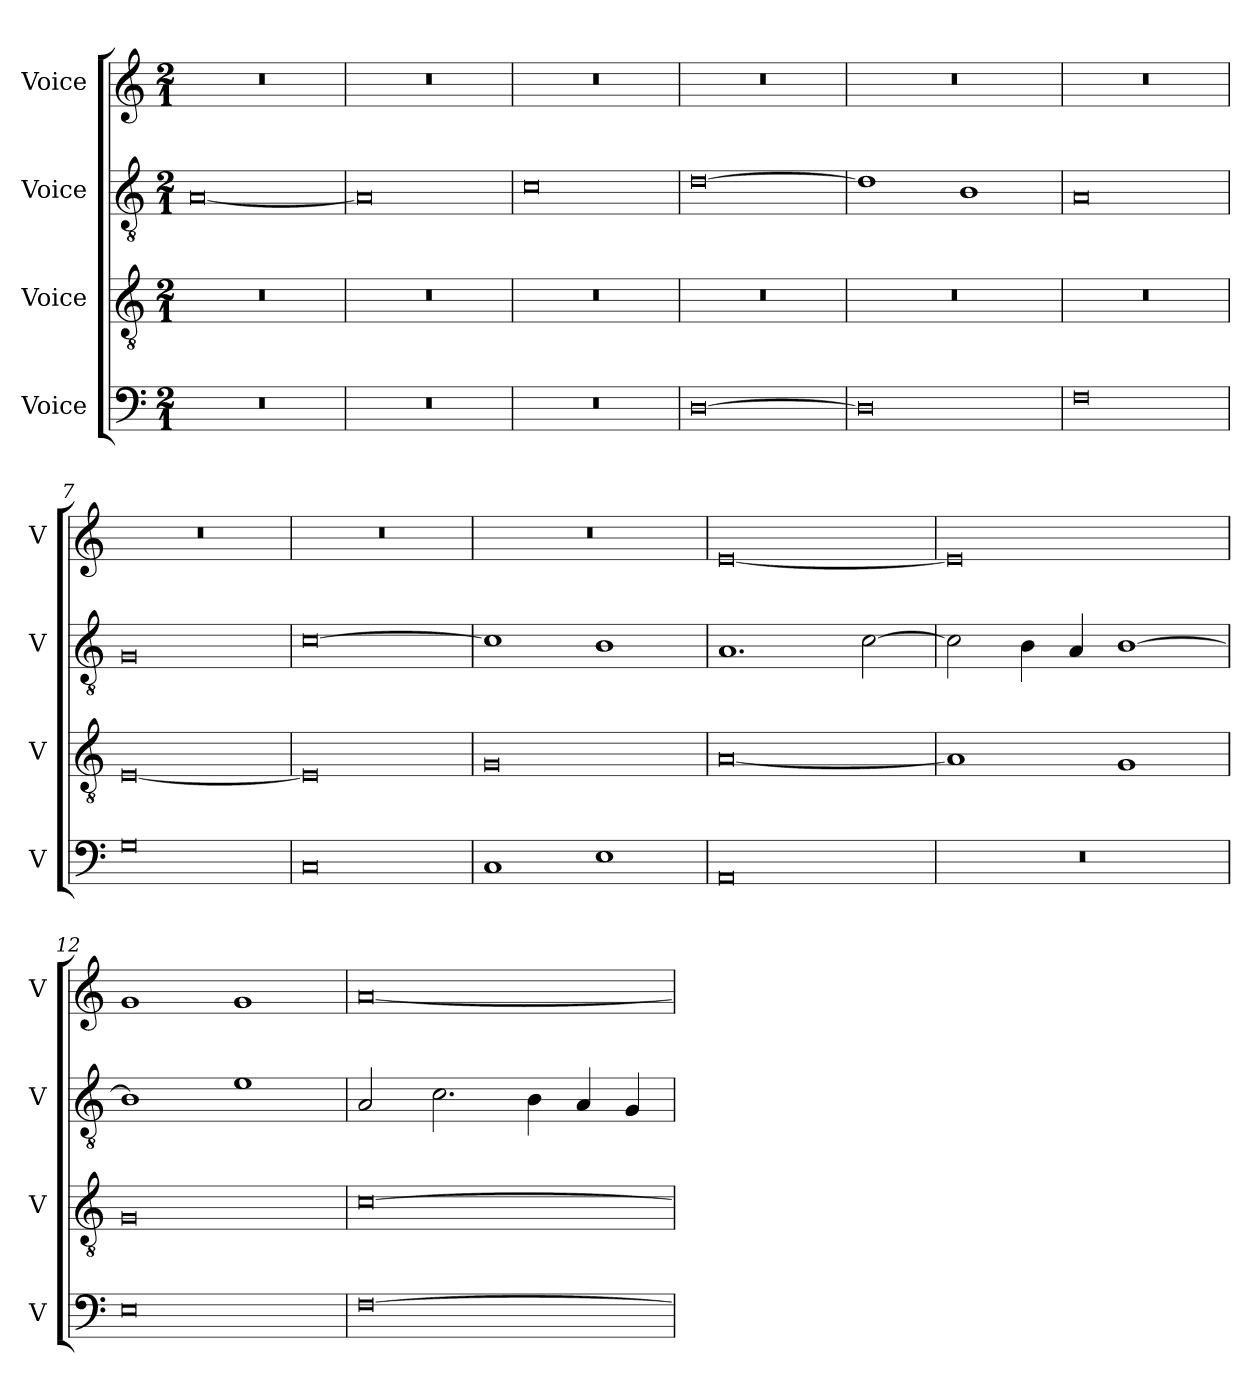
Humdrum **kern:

**kern	**kern	**kern	**kern
*part4	*part3	*part2	*part1
*staff4	*staff3	*staff2	*staff1
*I"Voice	*I"Voice	*I"Voice	*I"Voice
*I'V	*I'V	*I'V	*I'V
*clefF4	*clefGv2	*clefGv2	*clefG2
*k[]	*k[]	*k[]	*k[]
*M2/1	*M2/1	*M2/1	*M2/1
=1	=1	=1	=1
0r	0r	[0A	0r
=2	=2	=2	=2
0r	0r	0A]	0r
=3	=3	=3	=3
0r	0r	0c	0r
=4	=4	=4	=4
[0D	0r	[0d	0r
=5	=5	=5	=5
0D]	0r	1d]	0r
.	.	1B	.
=6	=6	=6	=6
0F	0r	0A	0r
!!LO:LB:g=z
=7	=7	=7	=7
0G	[0E	0G	0r
=8	=8	=8	=8
0C	0E]	[0c	0r
=9	=9	=9	=9
1C	0G	1c]	0r
1E	.	1B	.
=10	=10	=10	=10
0AA	[0A	1.A	[0e
.	.	[2c\	.
=11	=11	=11	=11
0r	1A]	2c\]	0e]
.	.	4B\	.
.	.	4A/	.
.	1G	[1B	.
!!LO:LB:g=z
=12	=12	=12	=12
0E	0G	1B]	1g
.	.	1e	1g
=13	=13	=13	=13
[0F	[0c	2A/	[0a
.	.	2.c\	.
.	.	4B\	.
.	.	4A/	.
.	.	4G/	.
=	=	=	=
*-	*-	*-	*-
